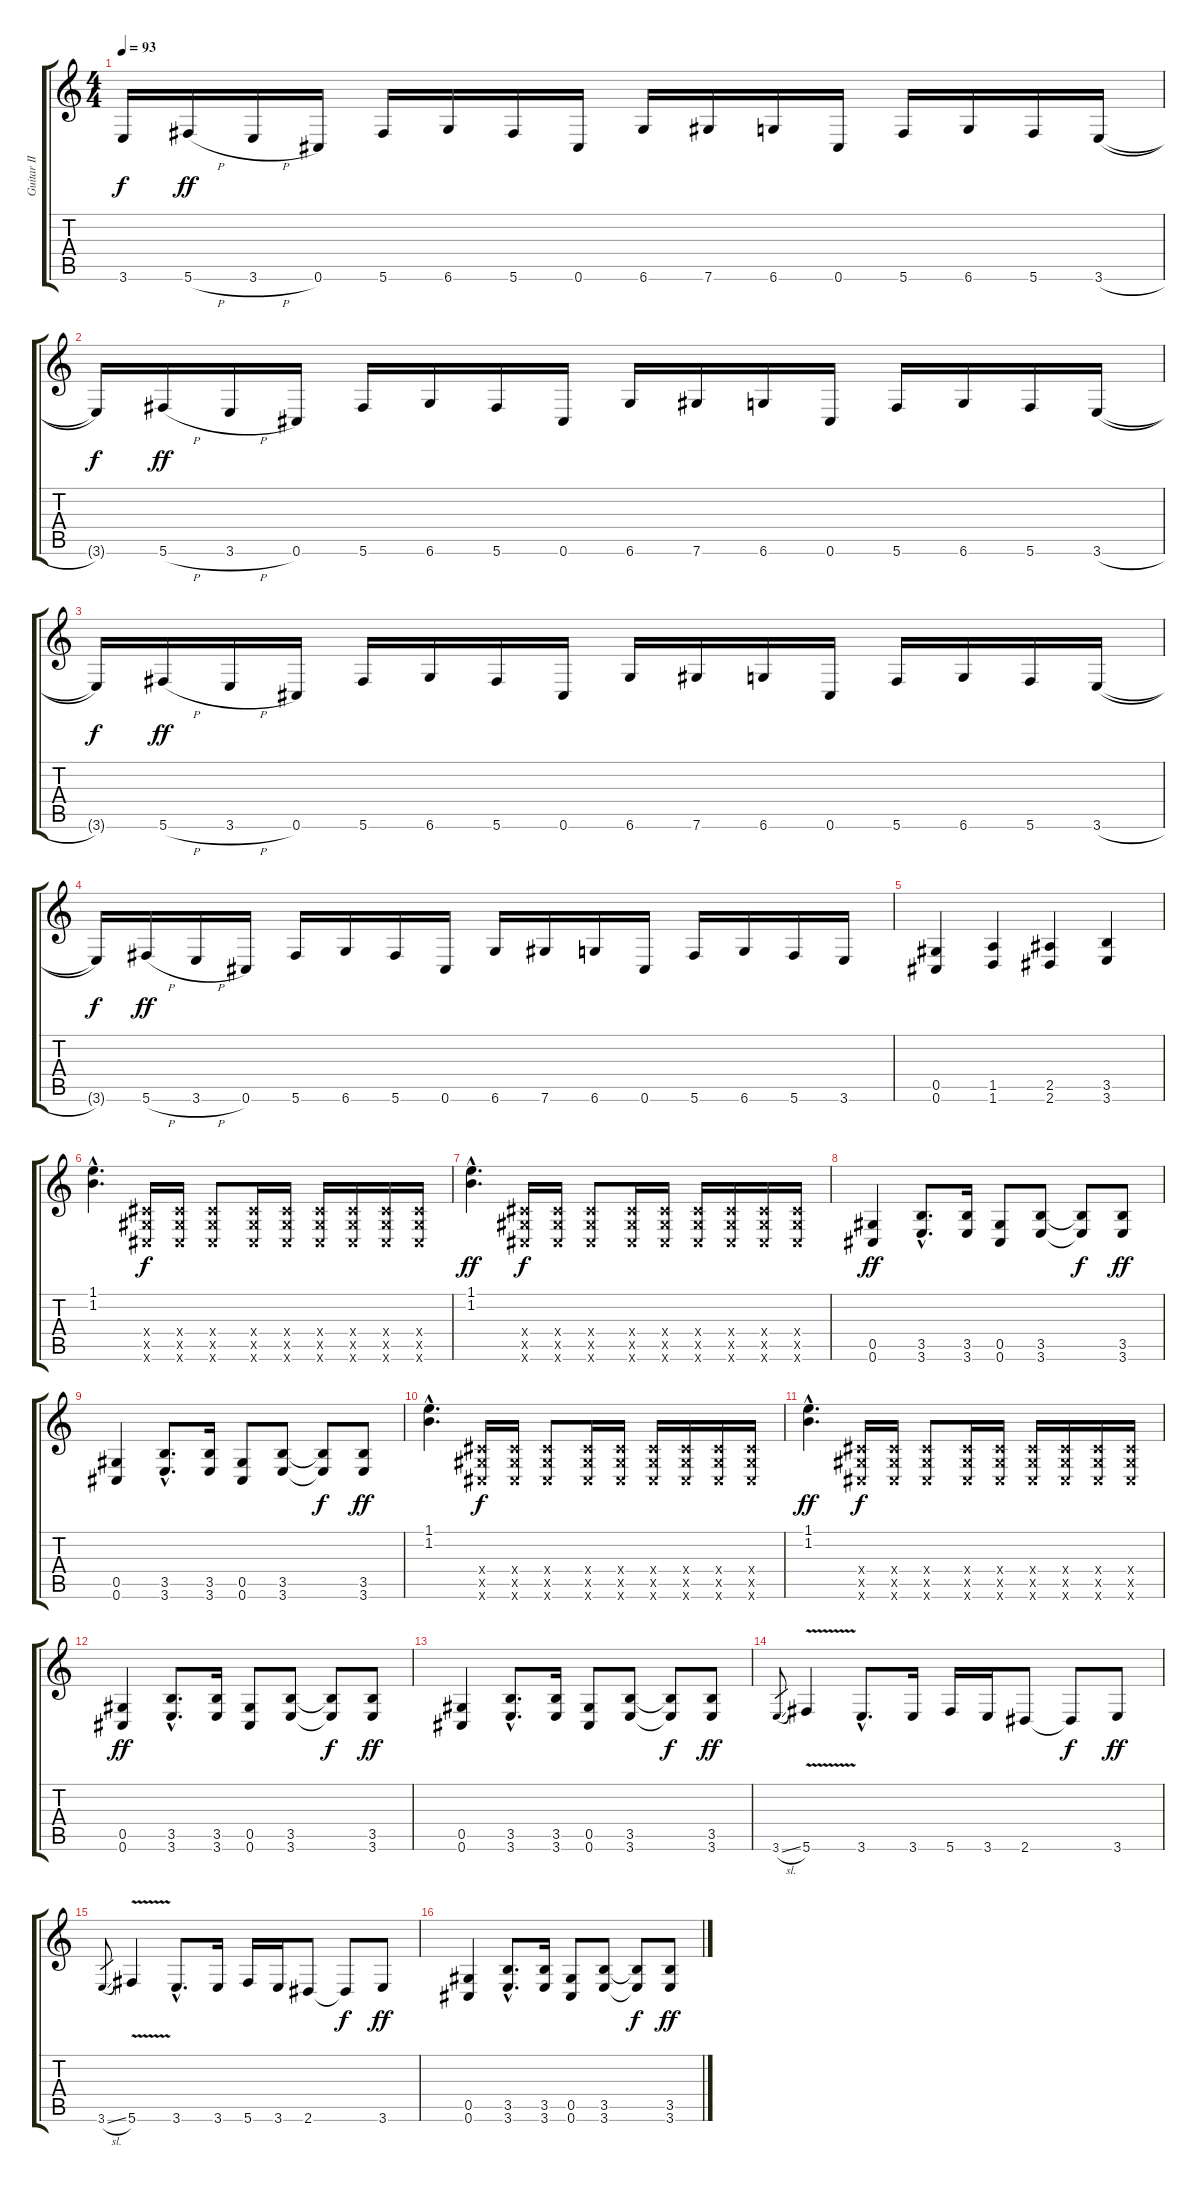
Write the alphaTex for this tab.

\track ("Guitar II" "Guitar II") {instrument overdrivenguitar}
\staff {score tabs}
\tuning (Eb4 Bb3 Gb3 Db3 Ab2 Db2) {hide}
\ts (4 4)
\tempo 93
\clef g2
\ks c
3.6{t}.16{dy f} 5.6{h}.16{dy ff} 3.6{h}.16 0.6.16 5.6.16 6.6.16 5.6.16 0.6.16 6.6.16 7.6.16 6.6.16 0.6.16 5.6.16 6.6.16 5.6.16 3.6{h}.16 |
3.6{t}.16{dy f} 5.6{h}.16{dy ff} 3.6{h}.16 0.6.16 5.6.16 6.6.16 5.6.16 0.6.16 6.6.16 7.6.16 6.6.16 0.6.16 5.6.16 6.6.16 5.6.16 3.6{h}.16 |
3.6{t}.16{dy f} 5.6{h}.16{dy ff} 3.6{h}.16 0.6.16 5.6.16 6.6.16 5.6.16 0.6.16 6.6.16 7.6.16 6.6.16 0.6.16 5.6.16 6.6.16 5.6.16 3.6{h}.16 |
3.6{t}.16{dy f} 5.6{h}.16{dy ff} 3.6{h}.16 0.6.16 5.6.16 6.6.16 5.6.16 0.6.16 6.6.16 7.6.16 6.6.16 0.6.16 5.6.16 6.6.16 5.6.16 3.6.16 |
(0.5 0.6).4 (1.5 1.6).4 (2.5 2.6).4 (3.5 3.6).4 |
(1.1{hac} 1.2{hac}).4{d} (0.4{x} 0.5{x} 0.6{x}).16{dy f} (0.4{x} 0.5{x} 0.6{x}).16 (0.4{x} 0.5{x} 0.6{x}).8 (0.4{x} 0.5{x} 0.6{x}).16 (0.4{x} 0.5{x} 0.6{x}).16 (0.4{x} 0.5{x} 0.6{x}).16 (0.4{x} 0.5{x} 0.6{x}).16 (0.4{x} 0.5{x} 0.6{x}).16 (0.4{x} 0.5{x} 0.6{x}).16 |
(1.1{hac} 1.2{hac}).4{d dy ff} (0.4{x} 0.5{x} 0.6{x}).16{dy f} (0.4{x} 0.5{x} 0.6{x}).16 (0.4{x} 0.5{x} 0.6{x}).8 (0.4{x} 0.5{x} 0.6{x}).16 (0.4{x} 0.5{x} 0.6{x}).16 (0.4{x} 0.5{x} 0.6{x}).16 (0.4{x} 0.5{x} 0.6{x}).16 (0.4{x} 0.5{x} 0.6{x}).16 (0.4{x} 0.5{x} 0.6{x}).16 |
(0.5 0.6).4{dy ff} (3.5{hac} 3.6{hac}).8{d} (3.5 3.6).16 (0.5 0.6).8 (3.5 3.6).8 (3.5{t} 3.6{t}).8{dy f} (3.5 3.6).8{dy ff} |
(0.5 0.6).4 (3.5{hac} 3.6{hac}).8{d} (3.5 3.6).16 (0.5 0.6).8 (3.5 3.6).8 (3.5{t} 3.6{t}).8{dy f} (3.5 3.6).8{dy ff} |
(1.1{hac} 1.2{hac}).4{d} (0.4{x} 0.5{x} 0.6{x}).16{dy f} (0.4{x} 0.5{x} 0.6{x}).16 (0.4{x} 0.5{x} 0.6{x}).8 (0.4{x} 0.5{x} 0.6{x}).16 (0.4{x} 0.5{x} 0.6{x}).16 (0.4{x} 0.5{x} 0.6{x}).16 (0.4{x} 0.5{x} 0.6{x}).16 (0.4{x} 0.5{x} 0.6{x}).16 (0.4{x} 0.5{x} 0.6{x}).16 |
(1.1{hac} 1.2{hac}).4{d dy ff} (0.4{x} 0.5{x} 0.6{x}).16{dy f} (0.4{x} 0.5{x} 0.6{x}).16 (0.4{x} 0.5{x} 0.6{x}).8 (0.4{x} 0.5{x} 0.6{x}).16 (0.4{x} 0.5{x} 0.6{x}).16 (0.4{x} 0.5{x} 0.6{x}).16 (0.4{x} 0.5{x} 0.6{x}).16 (0.4{x} 0.5{x} 0.6{x}).16 (0.4{x} 0.5{x} 0.6{x}).16 |
(0.5 0.6).4{dy ff} (3.5{hac} 3.6{hac}).8{d} (3.5 3.6).16 (0.5 0.6).8 (3.5 3.6).8 (3.5{t} 3.6{t}).8{dy f} (3.5 3.6).8{dy ff} |
(0.5 0.6).4 (3.5{hac} 3.6{hac}).8{d} (3.5 3.6).16 (0.5 0.6).8 (3.5 3.6).8 (3.5{t} 3.6{t}).8{dy f} (3.5 3.6).8{dy ff} |
3.6{sl}.8{gr} 5.6{v}.4 3.6{hac}.8{d} 3.6.16 5.6.16 3.6.16 2.6.8 2.6{t}.8{dy f} 3.6.8{dy ff} |
3.6{sl}.8{gr} 5.6{v}.4 3.6{hac}.8{d} 3.6.16 5.6.16 3.6.16 2.6.8 2.6{t}.8{dy f} 3.6.8{dy ff} |
(0.5 0.6).4 (3.5{hac} 3.6{hac}).8{d} (3.5 3.6).16 (0.5 0.6).8 (3.5 3.6).8 (3.5{t} 3.6{t}).8{dy f} (3.5 3.6).8{dy ff}
